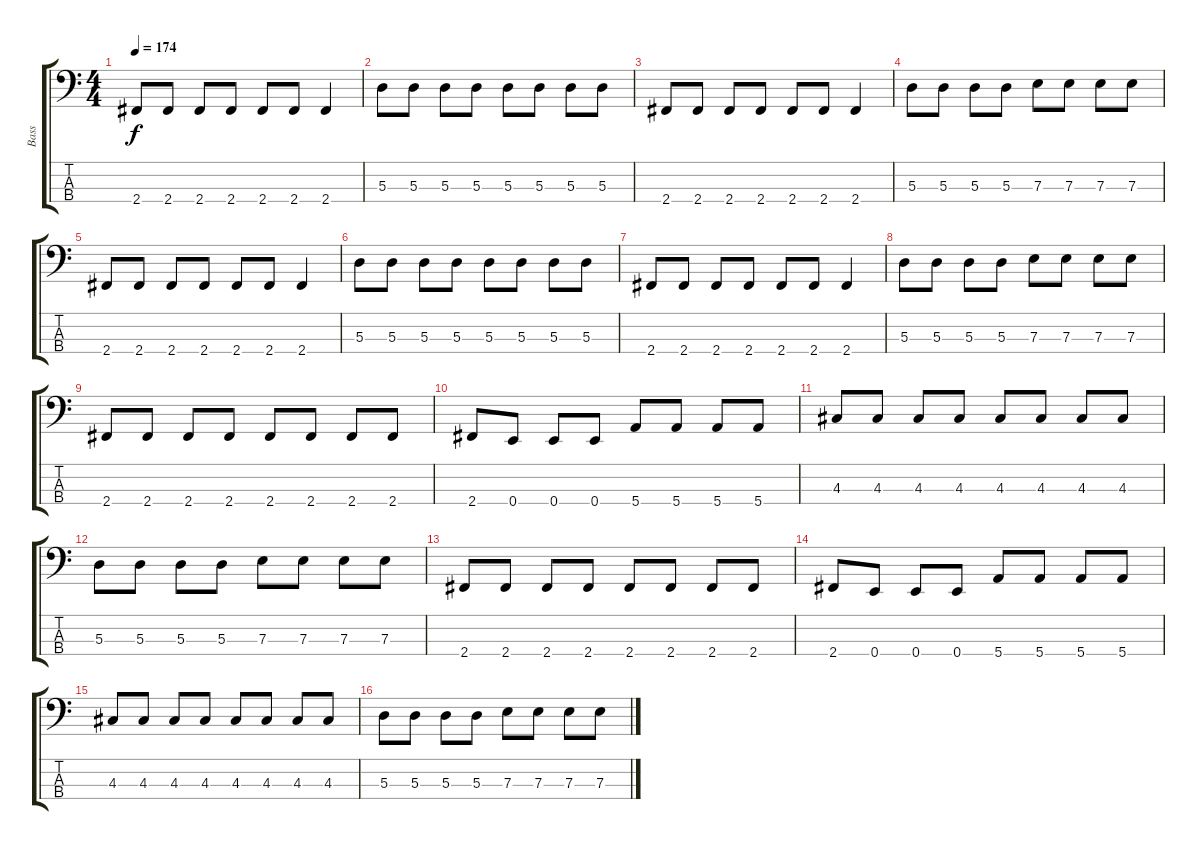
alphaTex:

\track ("Bass" "Bass") {instrument electricbasspick}
\staff {score tabs}
\tuning (G2 D2 A1 E1) {hide}
\ts (4 4)
\tempo 174
\clef f4
\ks c
2.4.8{dy f} 2.4.8 2.4.8 2.4.8 2.4.8 2.4.8 2.4.4 |
5.3.8 5.3.8 5.3.8 5.3.8 5.3.8 5.3.8 5.3.8 5.3.8 |
2.4.8 2.4.8 2.4.8 2.4.8 2.4.8 2.4.8 2.4.4 |
5.3.8 5.3.8 5.3.8 5.3.8 7.3.8 7.3.8 7.3.8 7.3.8 |
2.4.8 2.4.8 2.4.8 2.4.8 2.4.8 2.4.8 2.4.4 |
5.3.8 5.3.8 5.3.8 5.3.8 5.3.8 5.3.8 5.3.8 5.3.8 |
2.4.8 2.4.8 2.4.8 2.4.8 2.4.8 2.4.8 2.4.4 |
5.3.8 5.3.8 5.3.8 5.3.8 7.3.8 7.3.8 7.3.8 7.3.8 |
2.4.8 2.4.8 2.4.8 2.4.8 2.4.8 2.4.8 2.4.8 2.4.8 |
2.4.8 0.4.8 0.4.8 0.4.8 5.4.8 5.4.8 5.4.8 5.4.8 |
4.3.8 4.3.8 4.3.8 4.3.8 4.3.8 4.3.8 4.3.8 4.3.8 |
5.3.8 5.3.8 5.3.8 5.3.8 7.3.8 7.3.8 7.3.8 7.3.8 |
2.4.8 2.4.8 2.4.8 2.4.8 2.4.8 2.4.8 2.4.8 2.4.8 |
2.4.8 0.4.8 0.4.8 0.4.8 5.4.8 5.4.8 5.4.8 5.4.8 |
4.3.8 4.3.8 4.3.8 4.3.8 4.3.8 4.3.8 4.3.8 4.3.8 |
5.3.8 5.3.8 5.3.8 5.3.8 7.3.8 7.3.8 7.3.8 7.3.8
